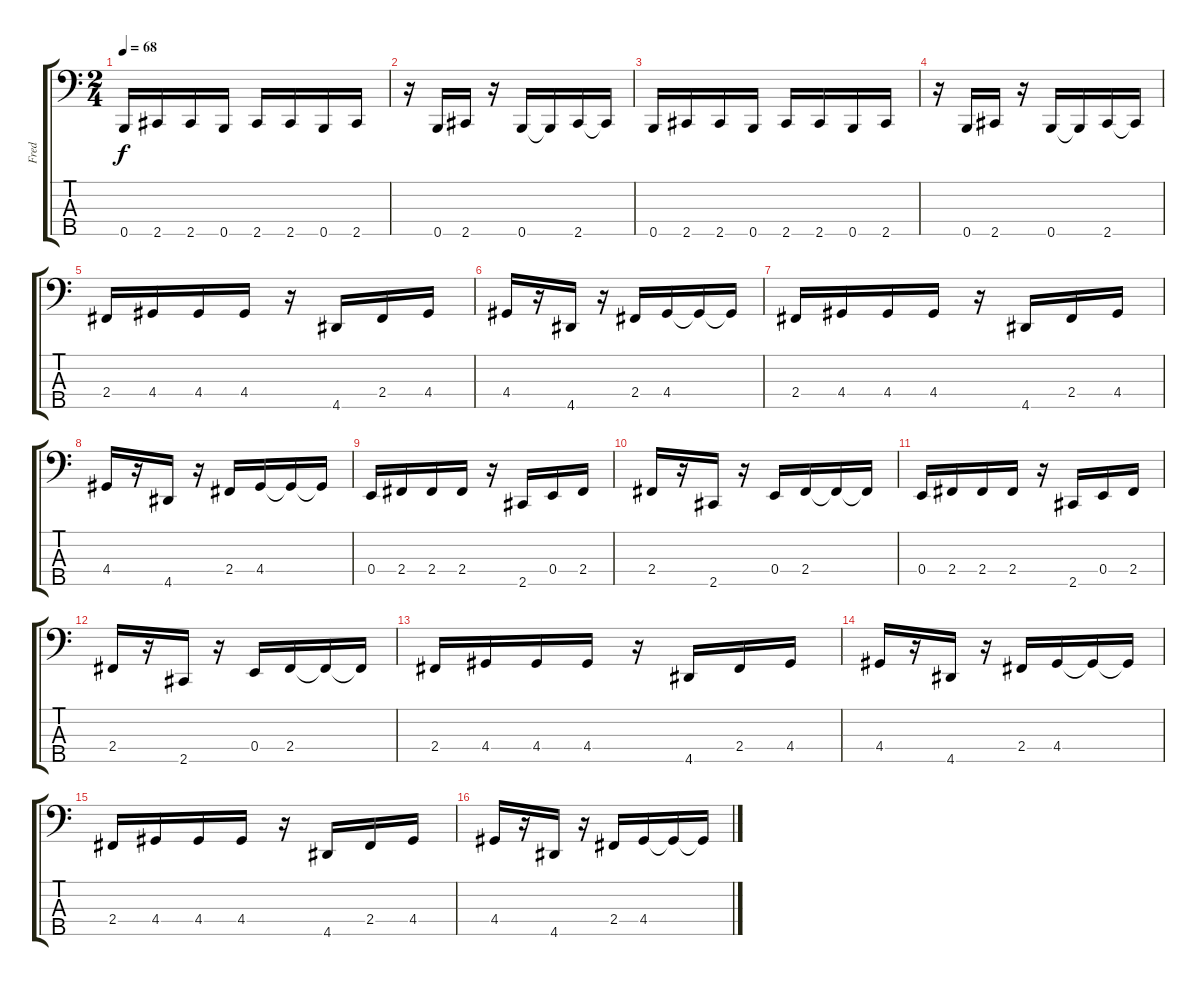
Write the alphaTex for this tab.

\track ("Fred" "Fred") {instrument electricbasspick}
\staff {score tabs}
\tuning (G2 D2 A1 E1 B0) {hide}
\ts (2 4)
\tempo 68
\clef f4
\ks c
0.5.16{dy f} 2.5.16 2.5.16 0.5.16 2.5.16 2.5.16 0.5.16 2.5.16 |
r.16 0.5.16 2.5.16 r.16 0.5.16 0.5{t}.16 2.5.16 2.5{t}.16 |
0.5.16 2.5.16 2.5.16 0.5.16 2.5.16 2.5.16 0.5.16 2.5.16 |
r.16 0.5.16 2.5.16 r.16 0.5.16 0.5{t}.16 2.5.16 2.5{t}.16 |
2.4.16 4.4.16 4.4.16 4.4.16 r.16 4.5.16 2.4.16 4.4.16 |
4.4.16 r.16 4.5.16 r.16 2.4.16 4.4.16 4.4{t}.16 4.4{t}.16 |
2.4.16 4.4.16 4.4.16 4.4.16 r.16 4.5.16 2.4.16 4.4.16 |
4.4.16 r.16 4.5.16 r.16 2.4.16 4.4.16 4.4{t}.16 4.4{t}.16 |
0.4.16 2.4.16 2.4.16 2.4.16 r.16 2.5.16 0.4.16 2.4.16 |
2.4.16 r.16 2.5.16 r.16 0.4.16 2.4.16 2.4{t}.16 2.4{t}.16 |
0.4.16 2.4.16 2.4.16 2.4.16 r.16 2.5.16 0.4.16 2.4.16 |
2.4.16 r.16 2.5.16 r.16 0.4.16 2.4.16 2.4{t}.16 2.4{t}.16 |
2.4.16 4.4.16 4.4.16 4.4.16 r.16 4.5.16 2.4.16 4.4.16 |
4.4.16 r.16 4.5.16 r.16 2.4.16 4.4.16 4.4{t}.16 4.4{t}.16 |
2.4.16 4.4.16 4.4.16 4.4.16 r.16 4.5.16 2.4.16 4.4.16 |
4.4.16 r.16 4.5.16 r.16 2.4.16 4.4.16 4.4{t}.16 4.4{t}.16
